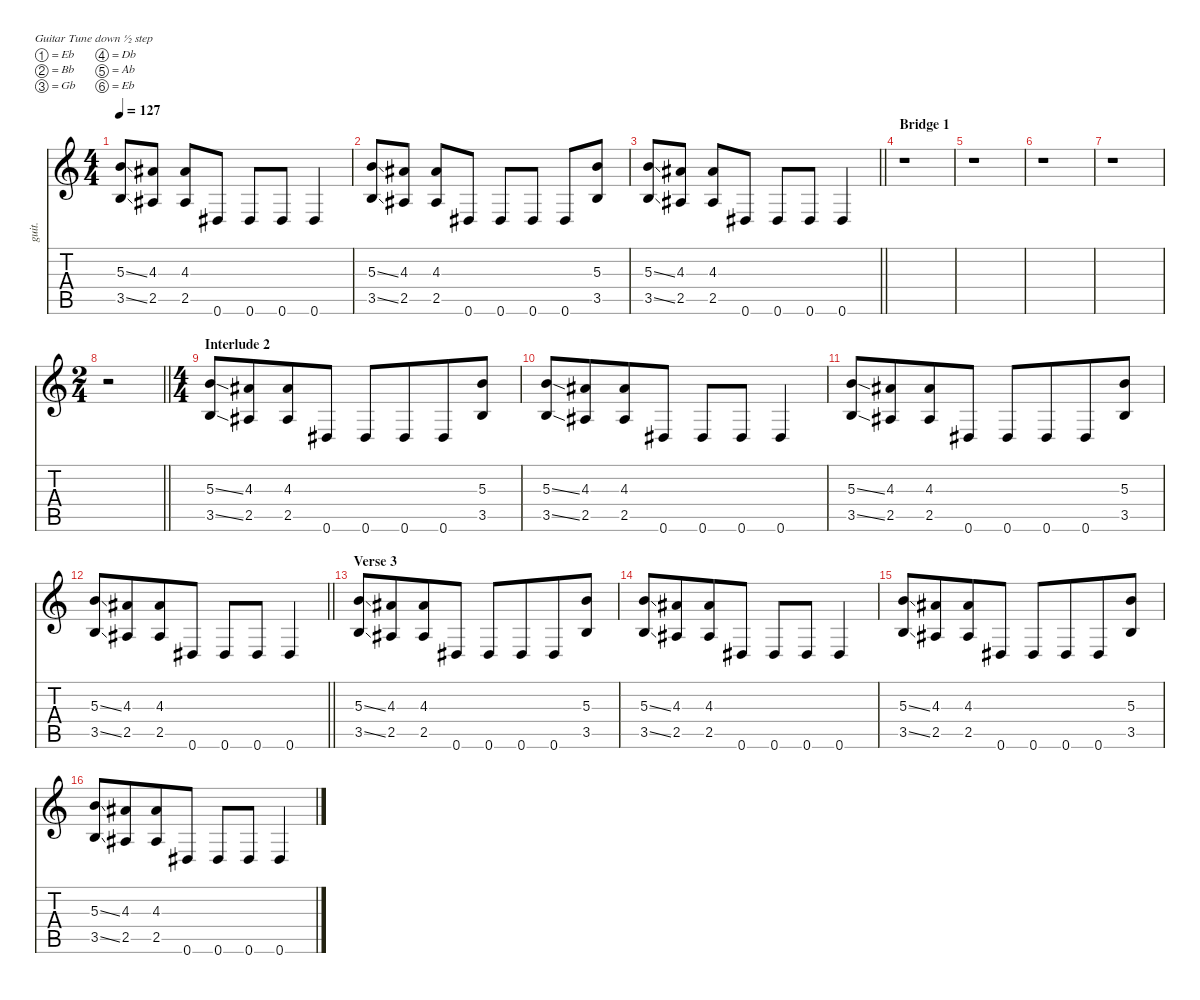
\defaultSystemsLayout 4
\hideDynamics
\bracketExtendMode nobrackets
\otherSystemsTrackNameOrientation horizontal
\track ("Guitar 2" "guit.") {defaultSystemsLayout 4 instrument distortionguitar}
\staff {score tabs}
\tuning (Eb4 Bb3 Gb3 Db3 Ab2 Eb2)
\ts (4 4)
\tempo 127
\clef g2
\ks c
(5.3{ss} 3.5{ss}).8{dy f beam Up} (4.3{acc #} 2.5{acc #}).8{beam Up} (4.3{acc #} 2.5{acc #}).8{beam Up} 0.6{acc #}.8{beam Up} 0.6{acc #}.8{beam Up} 0.6{acc #}.8{beam Up} 0.6{acc #}.4{beam Up} |
(5.3{ss} 3.5{ss}).8{beam Up} (4.3{acc #} 2.5{acc #}).8{beam Up} (4.3{acc #} 2.5{acc #}).8{beam Up} 0.6{acc #}.8{beam Up} 0.6{acc #}.8{beam Up} 0.6{acc #}.8{beam Up} 0.6{acc #}.8{beam Up} (5.3 3.5).8{beam Up} |
\barLineRight lightlight
(5.3{ss} 3.5{ss}).8{beam Up} (4.3{acc #} 2.5{acc #}).8{beam Up} (4.3{acc #} 2.5{acc #}).8{beam Up} 0.6{acc #}.8{beam Up} 0.6{acc #}.8{beam Up} 0.6{acc #}.8{beam Up} 0.6{acc #}.4{beam Up} |
\section ("" "Bridge 1")
r.1{beam Down} |
r.1{beam Down} |
r.1{beam Down} |
r.1{beam Down} |
\ts (2 4)
\beaming (8 2 2)
\barLineRight lightlight
r.2{beam Down} |
\ts (4 4)
\beaming (8 4 4)
\section ("" "Interlude 2")
(5.3{ss} 3.5{ss}).8{beam Up} (4.3{acc #} 2.5{acc #}).8{beam Up} (4.3{acc #} 2.5{acc #}).8{beam Up} 0.6{acc #}.8{beam Up} 0.6{acc #}.8{beam Up} 0.6{acc #}.8{beam Up} 0.6{acc #}.8{beam Up} (5.3 3.5).8{beam Up} |
(5.3{ss} 3.5{ss}).8{beam Up} (4.3{acc #} 2.5{acc #}).8{beam Up} (4.3{acc #} 2.5{acc #}).8{beam Up} 0.6{acc #}.8{beam Up} 0.6{acc #}.8{beam Up} 0.6{acc #}.8{beam Up} 0.6{acc #}.4{beam Up} |
(5.3{ss} 3.5{ss}).8{beam Up} (4.3{acc #} 2.5{acc #}).8{beam Up} (4.3{acc #} 2.5{acc #}).8{beam Up} 0.6{acc #}.8{beam Up} 0.6{acc #}.8{beam Up} 0.6{acc #}.8{beam Up} 0.6{acc #}.8{beam Up} (5.3 3.5).8{beam Up} |
\barLineRight lightlight
(5.3{ss} 3.5{ss}).8{beam Up} (4.3{acc #} 2.5{acc #}).8{beam Up} (4.3{acc #} 2.5{acc #}).8{beam Up} 0.6{acc #}.8{beam Up} 0.6{acc #}.8{beam Up} 0.6{acc #}.8{beam Up} 0.6{acc #}.4{beam Up} |
\section ("" "Verse 3")
(5.3{ss} 3.5{ss}).8{beam Up} (4.3{acc #} 2.5{acc #}).8{beam Up} (4.3{acc #} 2.5{acc #}).8{beam Up} 0.6{acc #}.8{beam Up} 0.6{acc #}.8{beam Up} 0.6{acc #}.8{beam Up} 0.6{acc #}.8{beam Up} (5.3 3.5).8{beam Up} |
(5.3{ss} 3.5{ss}).8{beam Up} (4.3{acc #} 2.5{acc #}).8{beam Up} (4.3{acc #} 2.5{acc #}).8{beam Up} 0.6{acc #}.8{beam Up} 0.6{acc #}.8{beam Up} 0.6{acc #}.8{beam Up} 0.6{acc #}.4{beam Up} |
(5.3{ss} 3.5{ss}).8{beam Up} (4.3{acc #} 2.5{acc #}).8{beam Up} (4.3{acc #} 2.5{acc #}).8{beam Up} 0.6{acc #}.8{beam Up} 0.6{acc #}.8{beam Up} 0.6{acc #}.8{beam Up} 0.6{acc #}.8{beam Up} (5.3 3.5).8{beam Up} |
(5.3{ss} 3.5{ss}).8{beam Up} (4.3{acc #} 2.5{acc #}).8{beam Up} (4.3{acc #} 2.5{acc #}).8{beam Up} 0.6{acc #}.8{beam Up} 0.6{acc #}.8{beam Up} 0.6{acc #}.8{beam Up} 0.6{acc #}.4{beam Up}
